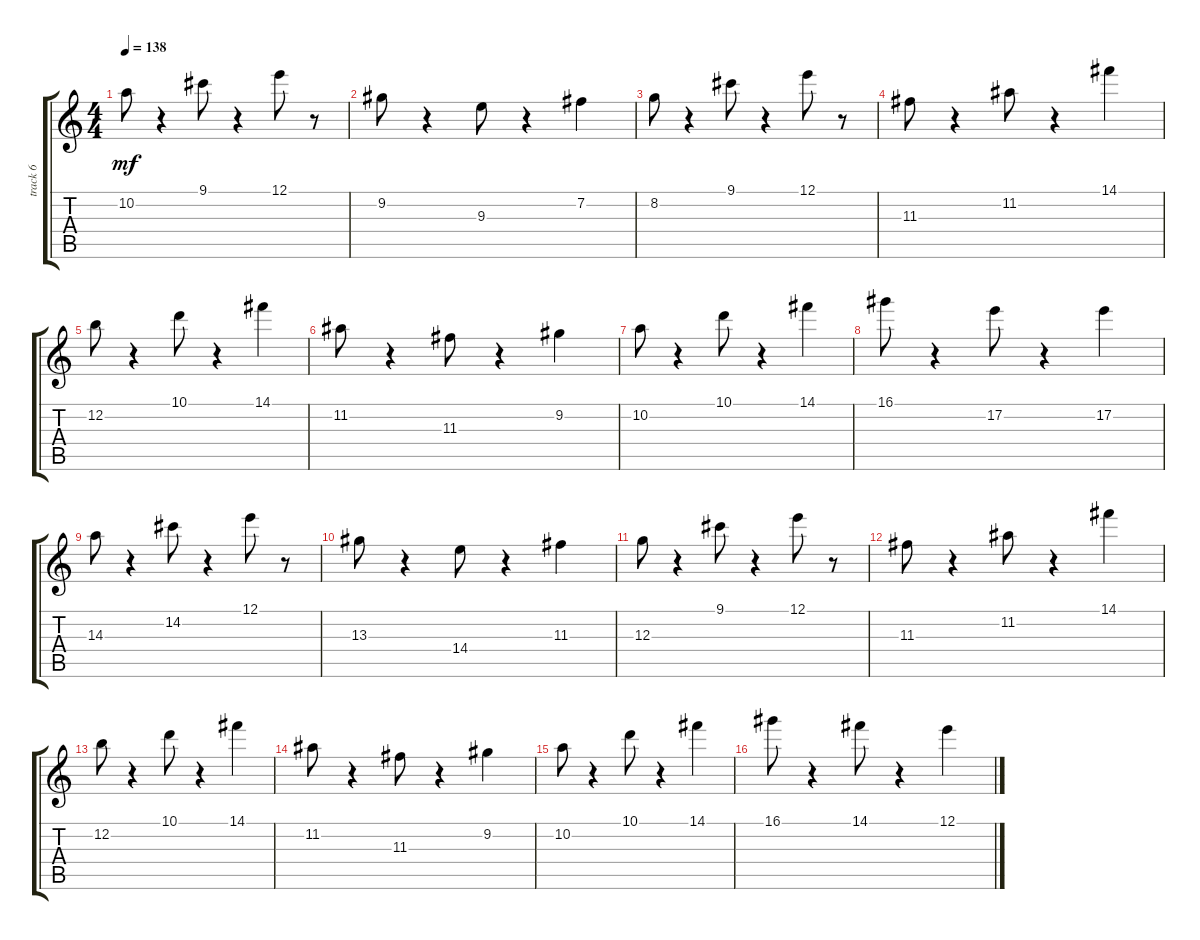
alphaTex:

\track ("track 6 " "track 6 ") {instrument electricguitarclean}
\staff {score tabs}
\tuning (E4 B3 G3 D3 A2 E2) {hide}
\ts (4 4)
\tempo 138
\clef g2
\ks c
10.2.8{dy mf} r.4 9.1.8 r.4 12.1.8 r.8 |
9.2.8 r.4 9.3.8 r.4 7.2.4 |
8.2.8 r.4 9.1.8 r.4 12.1.8 r.8 |
11.3.8 r.4 11.2.8 r.4 14.1.4 |
12.2.8 r.4 10.1.8 r.4 14.1.4 |
11.2.8 r.4 11.3.8 r.4 9.2.4 |
10.2.8 r.4 10.1.8 r.4 14.1.4 |
16.1.8 r.4 17.2.8 r.4 17.2.4 |
14.3.8 r.4 14.2.8 r.4 12.1.8 r.8 |
13.3.8 r.4 14.4.8 r.4 11.3.4 |
12.3.8 r.4 9.1.8 r.4 12.1.8 r.8 |
11.3.8 r.4 11.2.8 r.4 14.1.4 |
12.2.8 r.4 10.1.8 r.4 14.1.4 |
11.2.8 r.4 11.3.8 r.4 9.2.4 |
10.2.8 r.4 10.1.8 r.4 14.1.4 |
16.1.8 r.4 14.1.8 r.4 12.1.4
